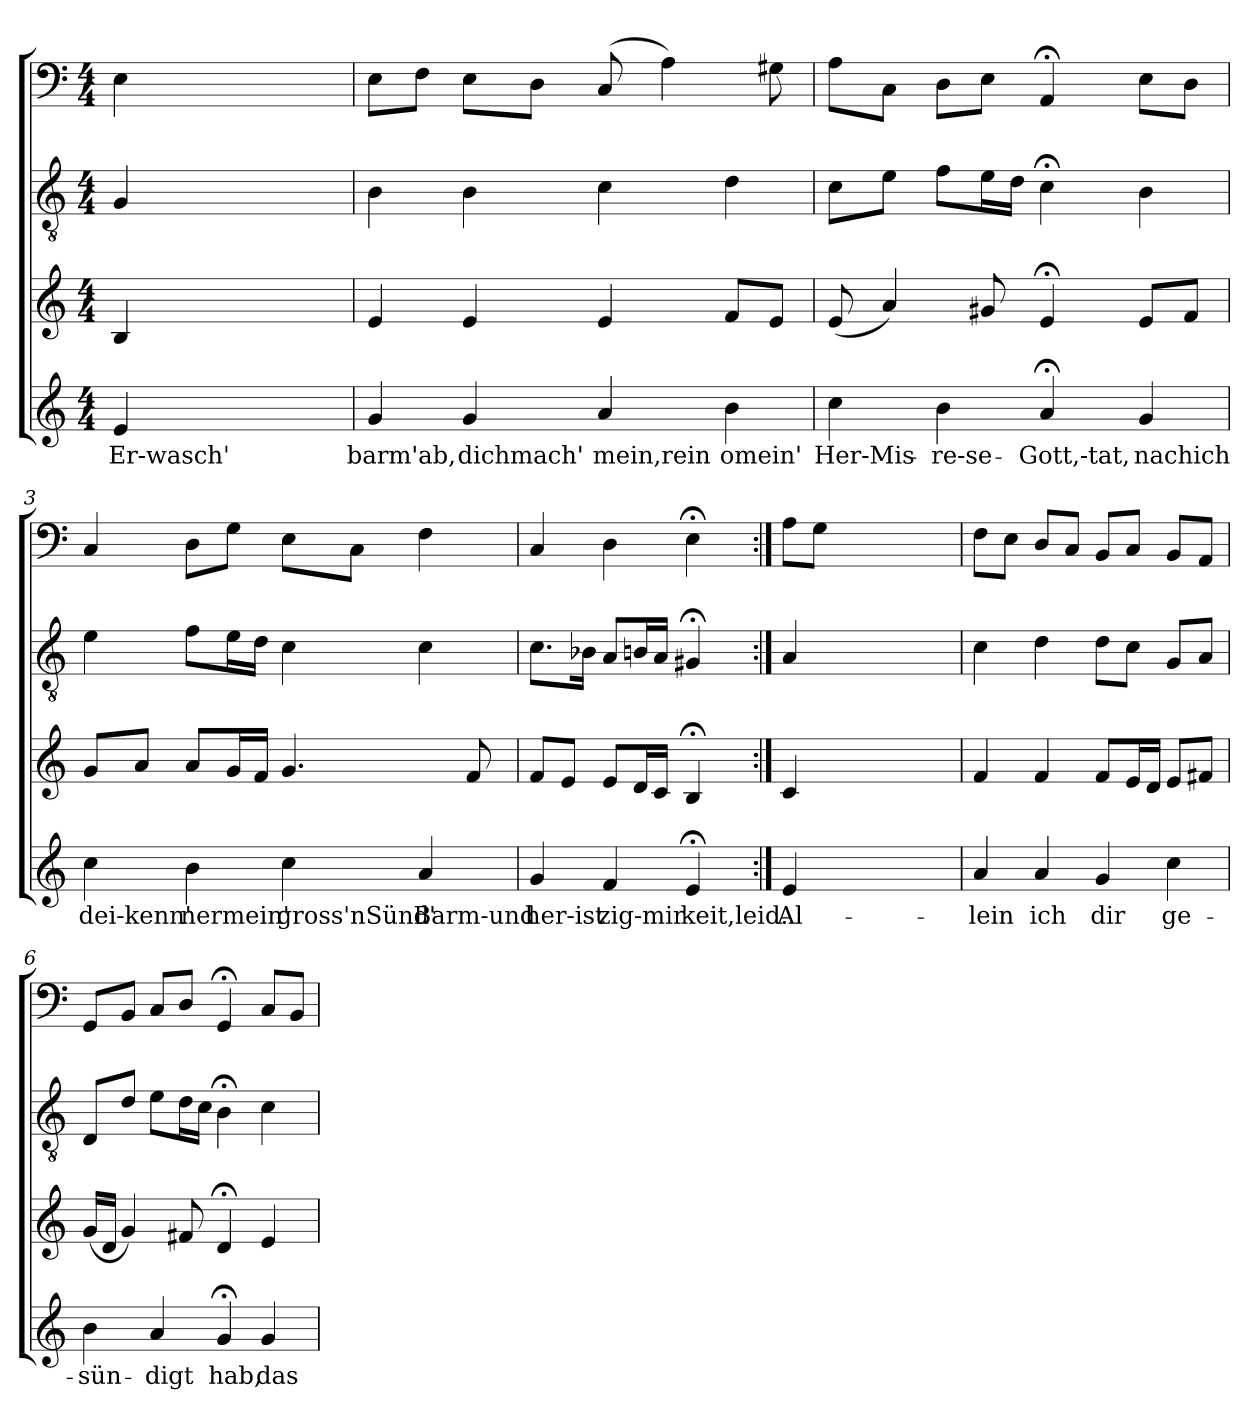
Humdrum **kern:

**kern	**text	**kern	**kern	**kern
*part4	*part4	*part3	*part2	*part1
*staff4	*staff4	*staff3	*staff2	*staff1
*clefG2	*	*clefG2	*clefGv2	*clefF4
*k[]	*	*k[]	*k[]	*k[]
*C:	*	*C:	*C:	*C:
*M4/4	*	*M4/4	*M4/4	*M4/4
=	=	=	=	=
4e/	Er-wasch'	4B/	4G/	4E\
2ryy	.	2ryy	2ryy	2ryy
4ryy	.	4ryy	4ryy	4ryy
=1	=1	=1	=1	=1
4g/	-barm'ab,	4e/	4B\	8E\L
.	.	.	.	8F\J
4g/	dichmach'	4e/	4B\	8E\L
.	.	.	.	8D\J
4a/	mein,rein	4e/	4c\	(8C/
.	.	.	.	4A\)
4b\	omein'	8f/L	4d\	.
.	.	8e/J	.	8G#X\
=2	=2	=2	=2	=2
4cc\	Her-Mis-	(8e/	8c\L	8A\L
.	.	4a/)	8e\J	8C\J
4b\	-re-se-	.	8f\L	8D\L
.	.	8g#X/	16e\L	8E\J
.	.	.	16d\JJ	.
4a;</	Gott,-tat,	4e;</	4c;<\	4AA;</
4g/	nachich	8e/L	4B\	8E\L
.	.	8f/J	.	8D\J
=3	=3	=3	=3	=3
4cc\	dei-kenn'	8g/L	4e\	4C/
.	.	8a/J	.	.
4b\	-nermein'	8a/L	8f\L	8D\L
.	.	16g/L	16e\L	8G\J
.	.	16f/JJ	16d\JJ	.
4cc\	gross'nSünd'	4.g/	4c\	8E\L
.	.	.	.	8C\J
4a/	Barm-und	.	4c\	4F\
.	.	8f/	.	.
=4	=4	=4	=4	=4
4g/	-her-ist	8f/L	8.c\L	4C/
.	.	8e/J	.	.
.	.	.	16B-X\Jk	.
4f/	-zig-mir	8e/L	8A/L	4D\
.	.	16d/L	16Bn/L	.
.	.	16c/JJ	16A/JJ	.
4e;</	-keit,leid.	4B;</	4G#X;</	4E;<\
=:|!	=:|!	=:|!	=:|!	=:|!
4e/	Al-	4c/	4A/	8A\L
.	.	.	.	8G\J
2ryy	.	2ryy	2ryy	2ryy
4ryy	.	4ryy	4ryy	4ryy
=5	=5	=5	=5	=5
4a/	-lein	4f/	4c\	8F\L
.	.	.	.	8E\J
4a/	ich	4f/	4d\	8D/L
.	.	.	.	8C/J
4g/	dir	8f/L	8d\L	8BB/L
.	.	16e/L	8c\J	8C/J
.	.	16d/JJ	.	.
4cc\	ge-	8e/L	8G/L	8BB/L
.	.	8f#X/J	8A/J	8AA/J
=6	=6	=6	=6	=6
4b\	-sün-	(16g/LL	8D/L	8GG/L
.	.	16d/JJ	.	.
.	.	4g/)	8d/J	8BB/J
4a/	-digt	.	8e\L	8C/L
.	.	8f#X/	16d\L	8D/J
.	.	.	16c\JJ	.
4g;</	hab,	4d;</	4B;<\	4GG;</
4g/	das	4e/	4c\	8C/L
.	.	.	.	8BB/J
=	=	=	=	=
*-	*-	*-	*-	*-
